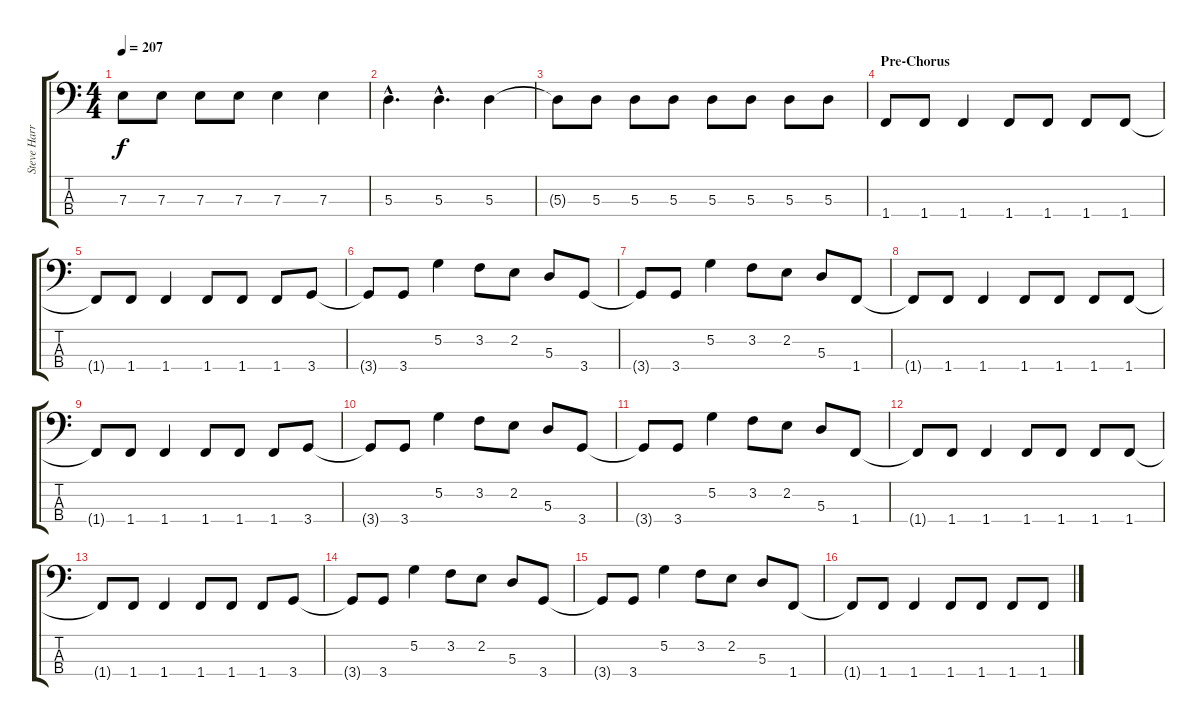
\track ("Steve Harris" "Steve Harr") {instrument electricbassfinger}
\staff {score tabs}
\tuning (G2 D2 A1 E1) {hide}
\ts (4 4)
\tempo 207
\clef f4
\ks c
7.3.8{dy f} 7.3.8 7.3.8 7.3.8 7.3.4 7.3.4 |
5.3{hac}.4{d} 5.3{hac}.4{d} 5.3.4 |
5.3{t}.8 5.3.8 5.3.8 5.3.8 5.3.8 5.3.8 5.3.8 5.3.8 |
\section ("" "Pre-Chorus")
1.4.8 1.4.8 1.4.4 1.4.8 1.4.8 1.4.8 1.4.8 |
1.4{t}.8 1.4.8 1.4.4 1.4.8 1.4.8 1.4.8 3.4.8 |
3.4{t}.8 3.4.8 5.2.4 3.2.8 2.2.8 5.3.8 3.4.8 |
3.4{t}.8 3.4.8 5.2.4 3.2.8 2.2.8 5.3.8 1.4.8 |
1.4{t}.8 1.4.8 1.4.4 1.4.8 1.4.8 1.4.8 1.4.8 |
1.4{t}.8 1.4.8 1.4.4 1.4.8 1.4.8 1.4.8 3.4.8 |
3.4{t}.8 3.4.8 5.2.4 3.2.8 2.2.8 5.3.8 3.4.8 |
3.4{t}.8 3.4.8 5.2.4 3.2.8 2.2.8 5.3.8 1.4.8 |
1.4{t}.8 1.4.8 1.4.4 1.4.8 1.4.8 1.4.8 1.4.8 |
1.4{t}.8 1.4.8 1.4.4 1.4.8 1.4.8 1.4.8 3.4.8 |
3.4{t}.8 3.4.8 5.2.4 3.2.8 2.2.8 5.3.8 3.4.8 |
3.4{t}.8 3.4.8 5.2.4 3.2.8 2.2.8 5.3.8 1.4.8 |
1.4{t}.8 1.4.8 1.4.4 1.4.8 1.4.8 1.4.8 1.4.8
